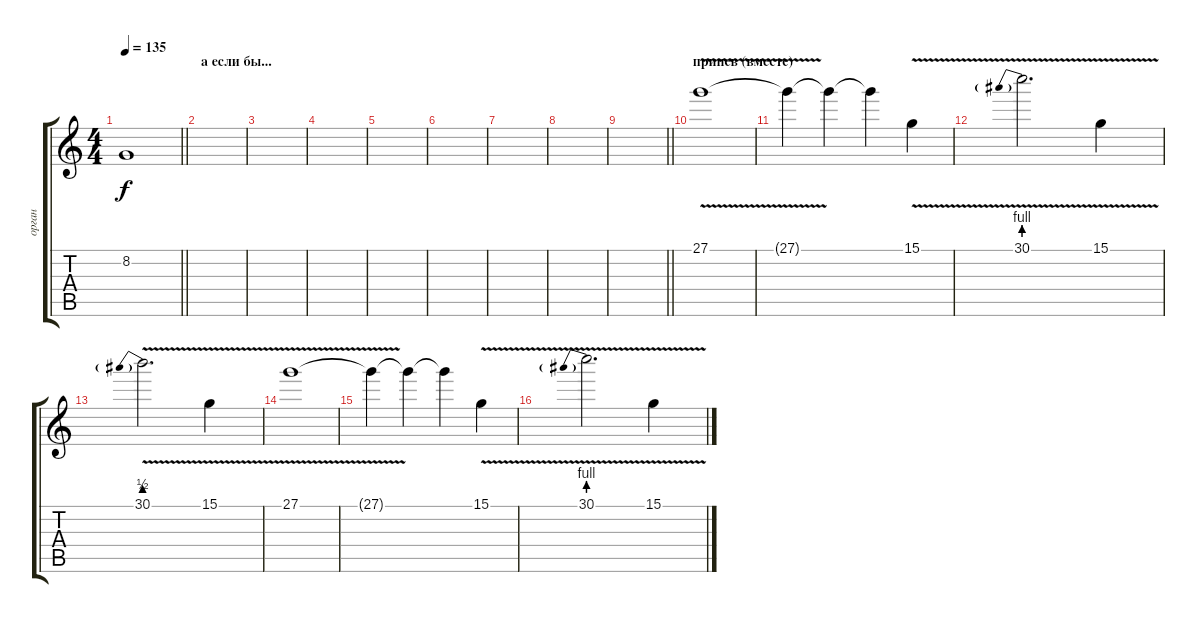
\track ("орган" "орган") {instrument synthstrings2}
\staff {score tabs}
\tuning (E4 B3 G3 D3 A2 E2) {hide}
\ts (4 4)
\tempo 135
\clef g2
\barLineRight lightlight
\ks c
8.2.1{dy f} |
\section ("" "а если бы...")
|
|
|
|
|
|
|
\barLineRight lightlight
|
\section ("" "припев (вместе)")
27.1{v}.1 |
27.1{t}.4 27.1{t}.4 27.1{t}.4 15.1{v}.4 |
30.1{be (prebend 0 4 60 4) v}.2{d} 15.1{v}.4 |
30.1{be (prebend 0 2 60 2) v}.2{d} 15.1{v}.4 |
27.1{v}.1 |
27.1{t}.4 27.1{t}.4 27.1{t}.4 15.1{v}.4 |
30.1{be (prebend 0 4 60 4) v}.2{d} 15.1{v}.4
